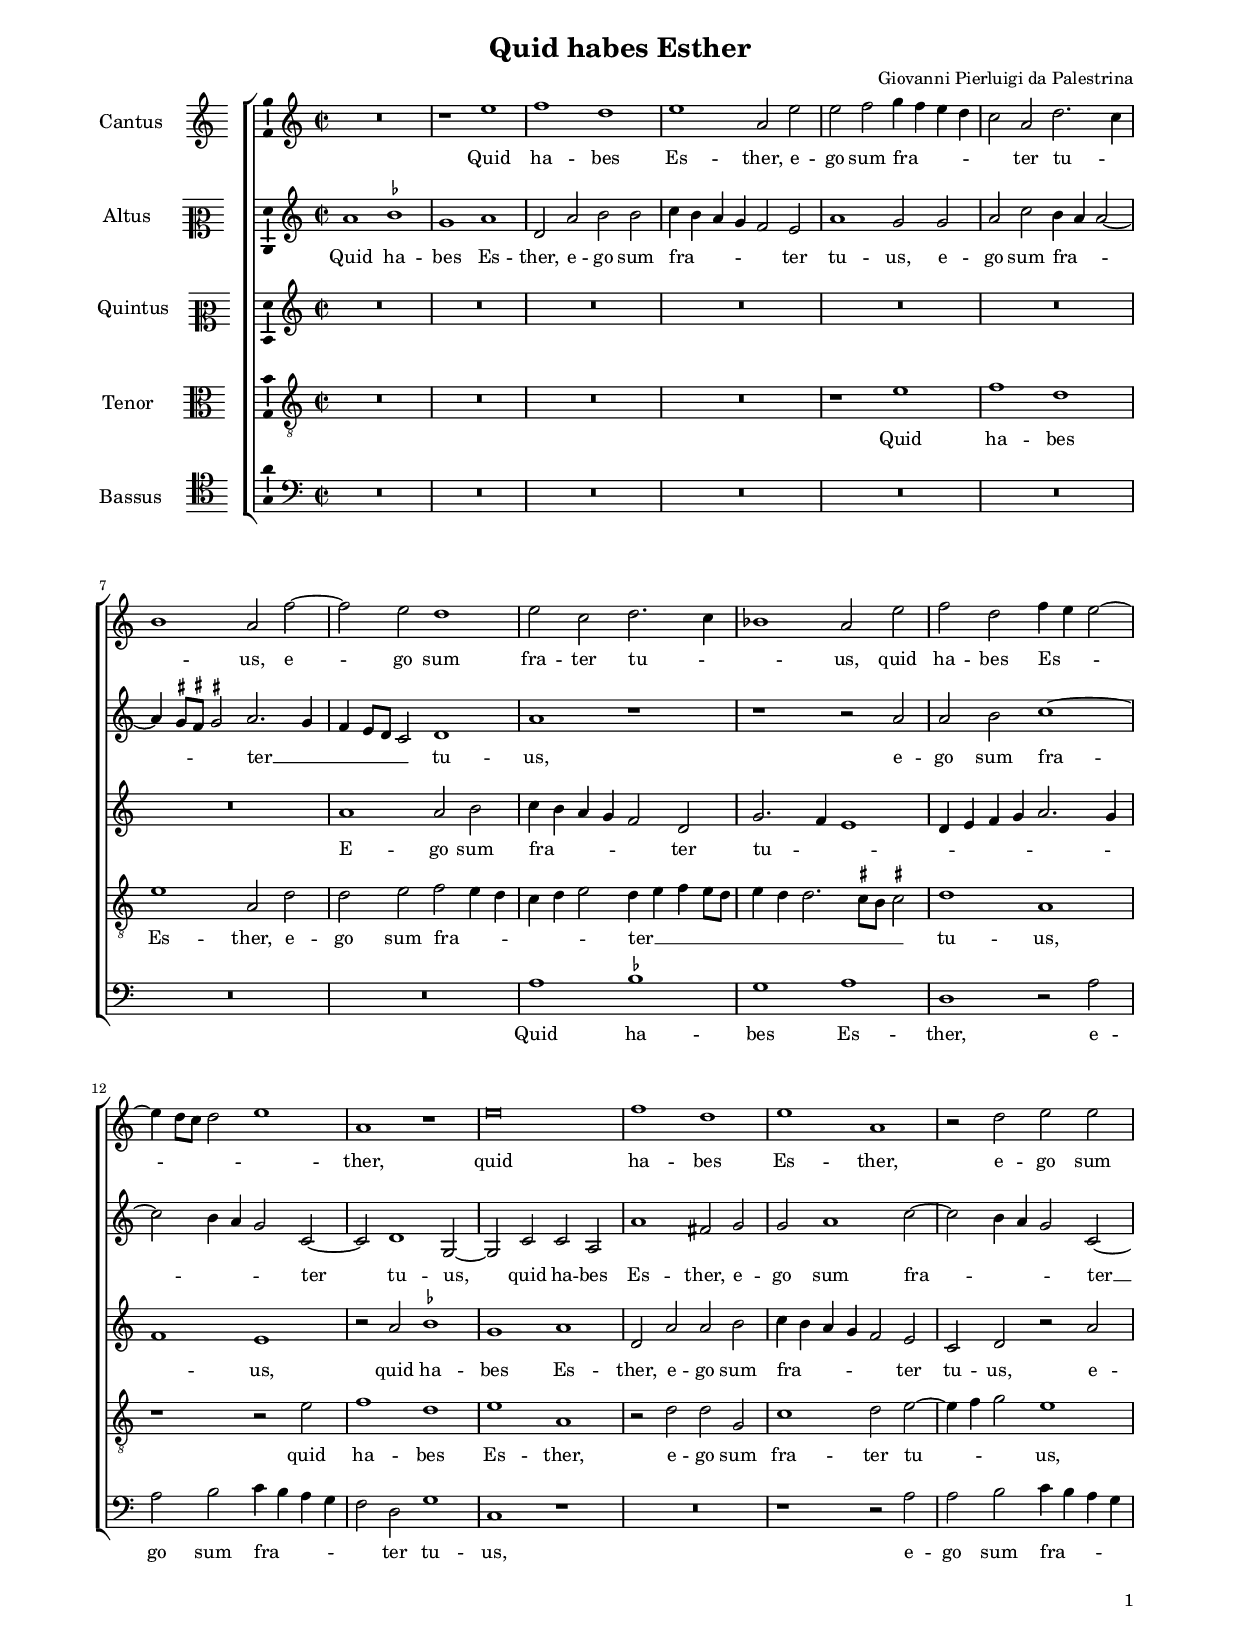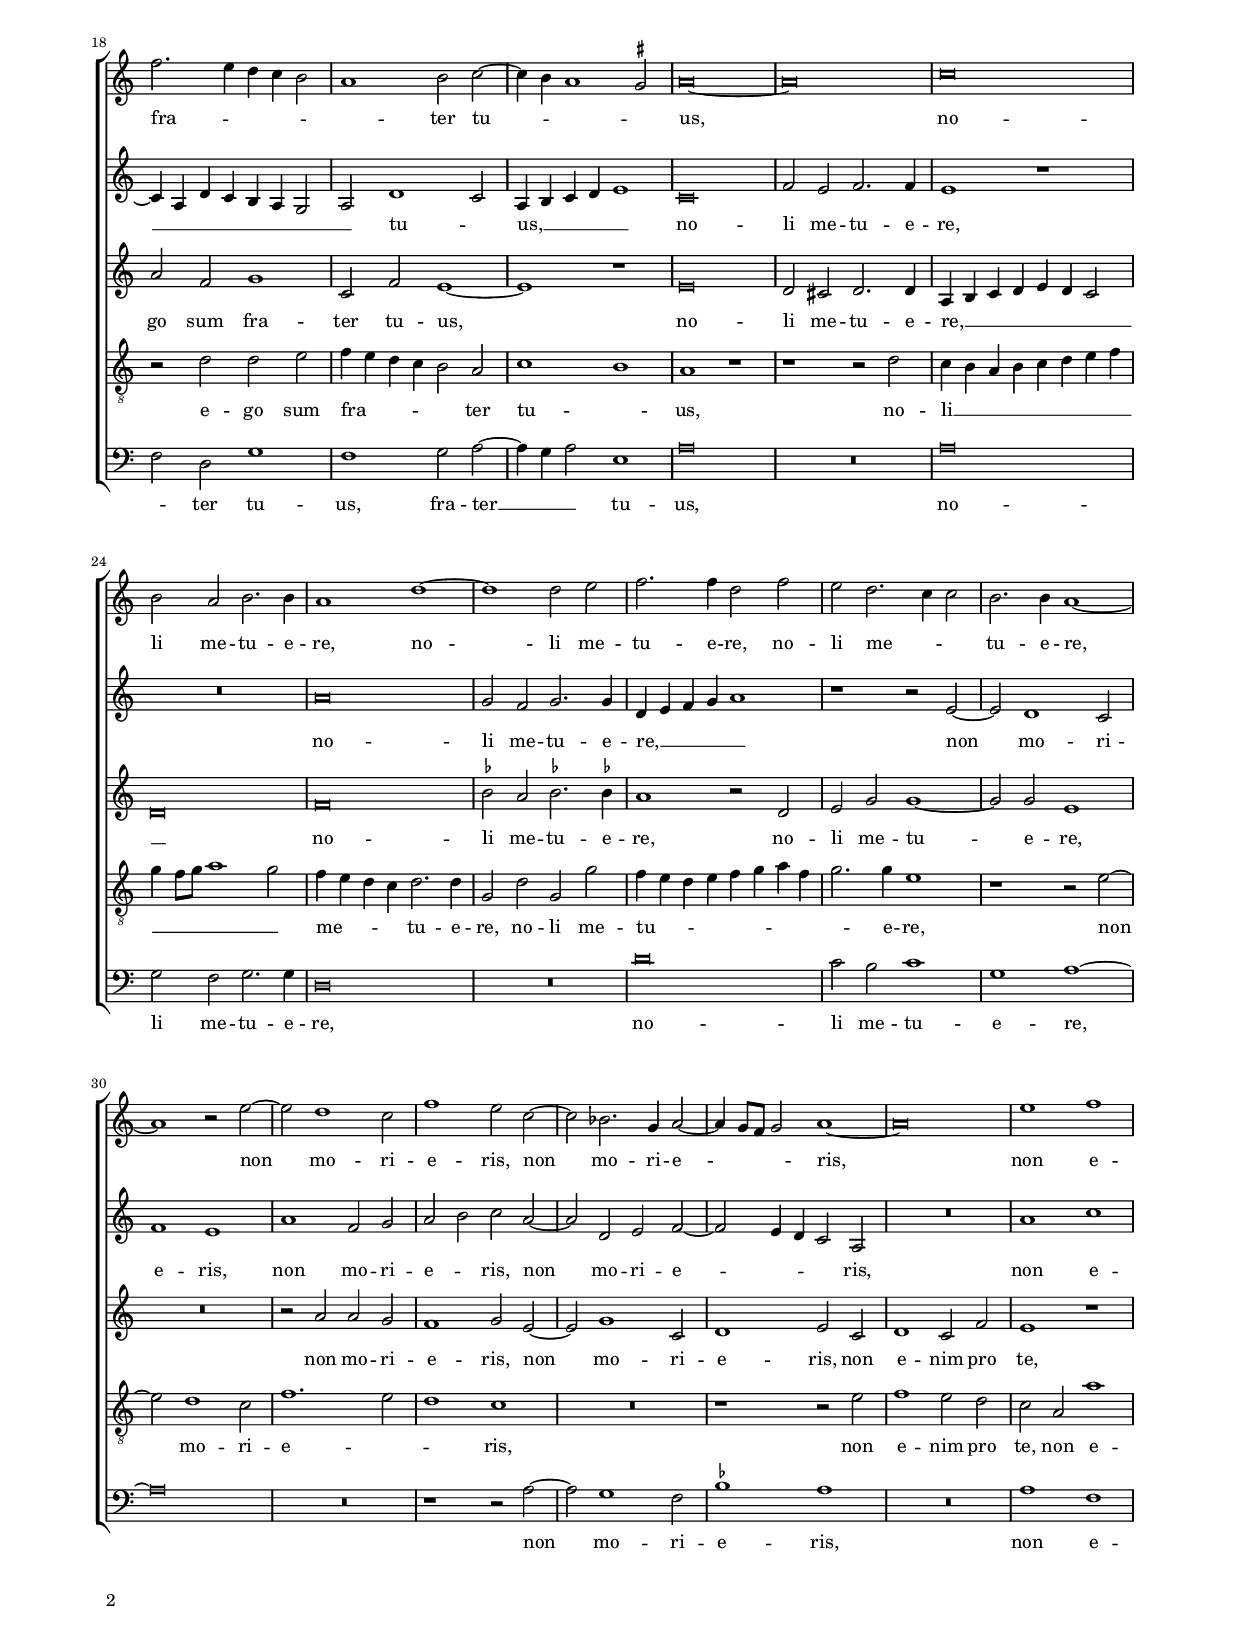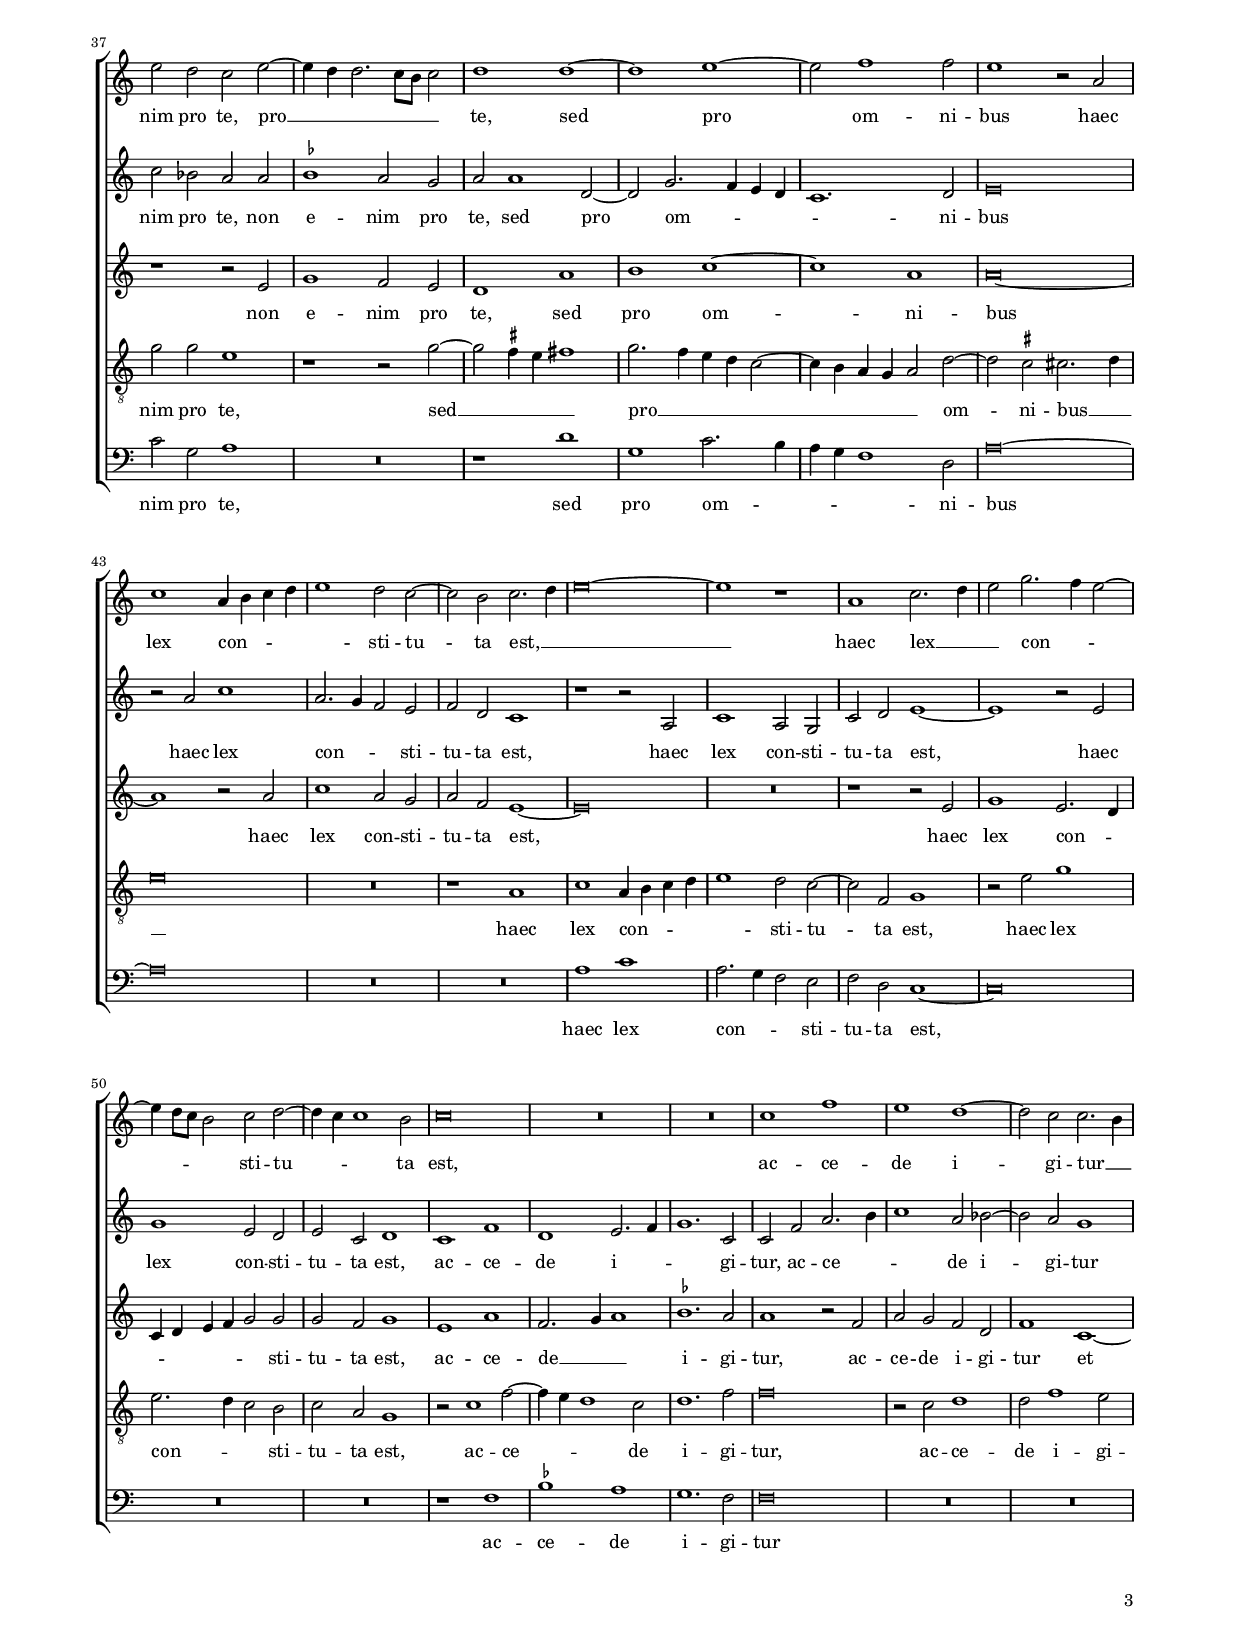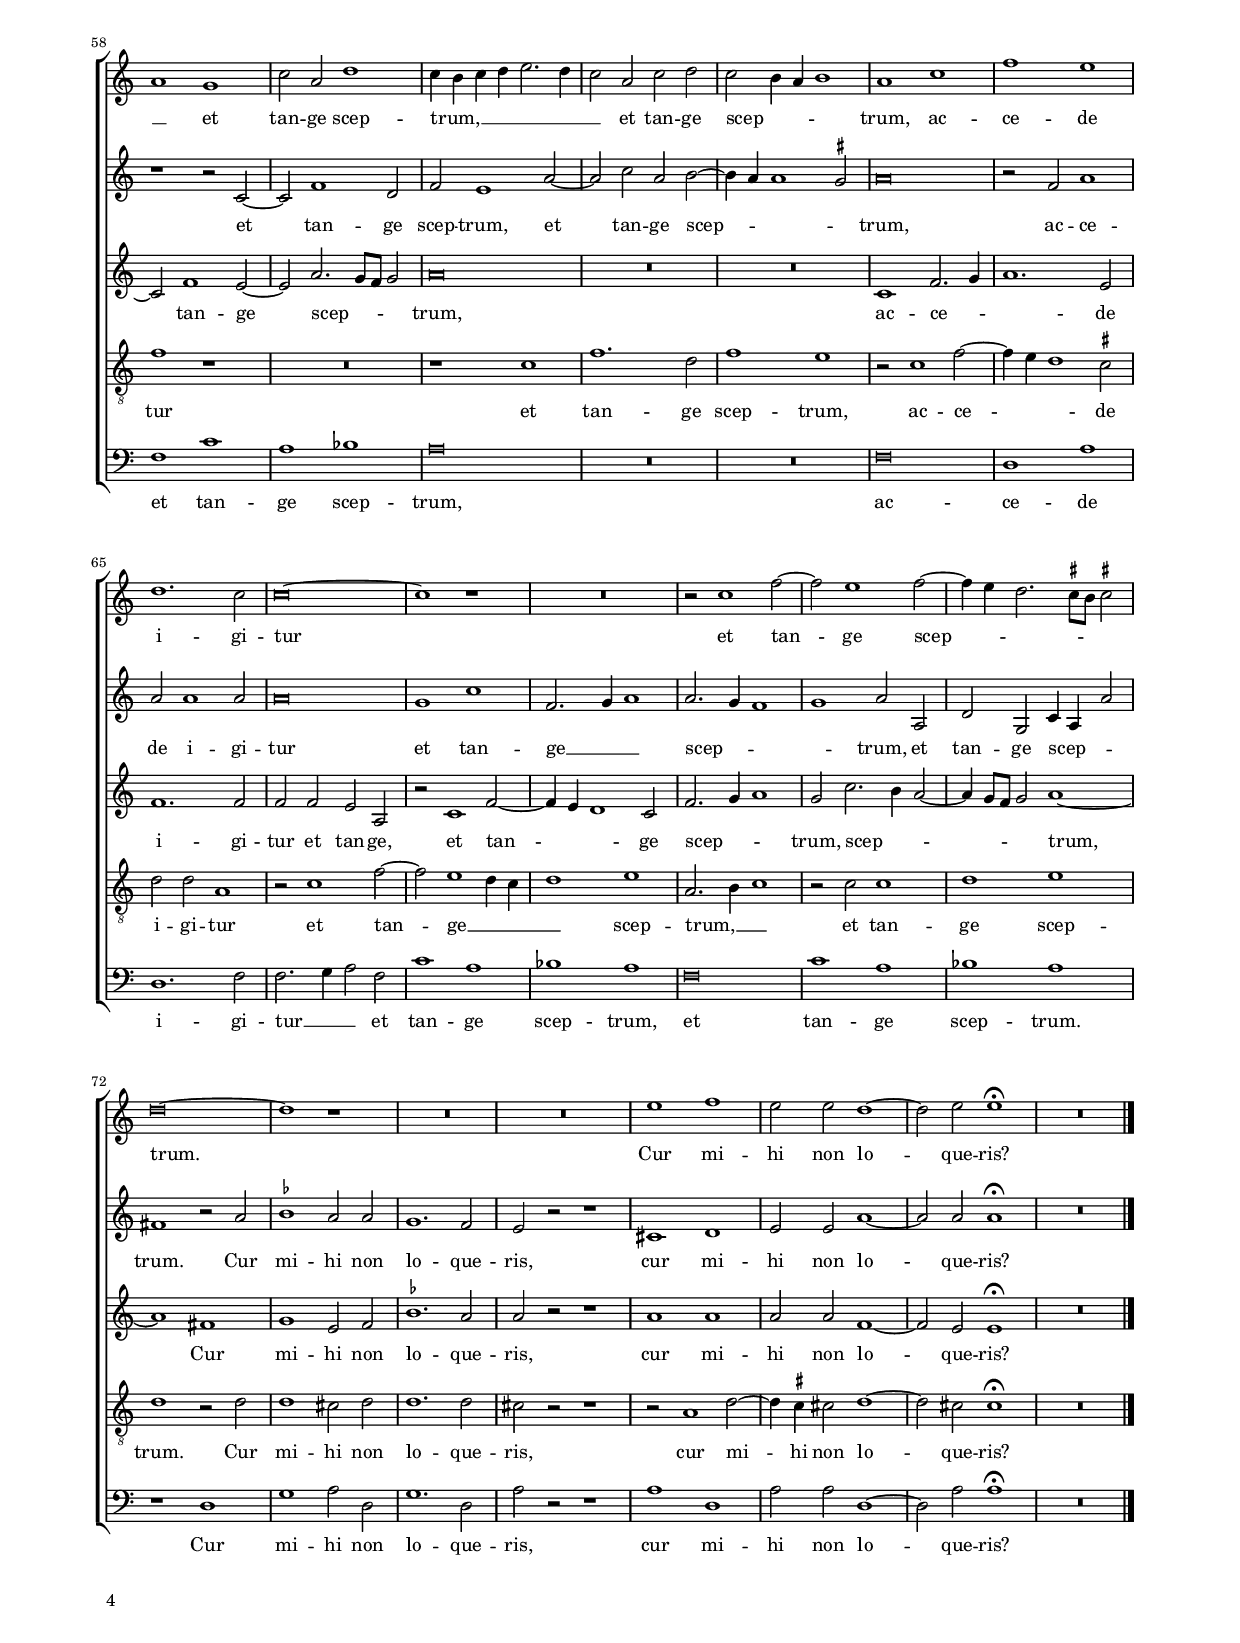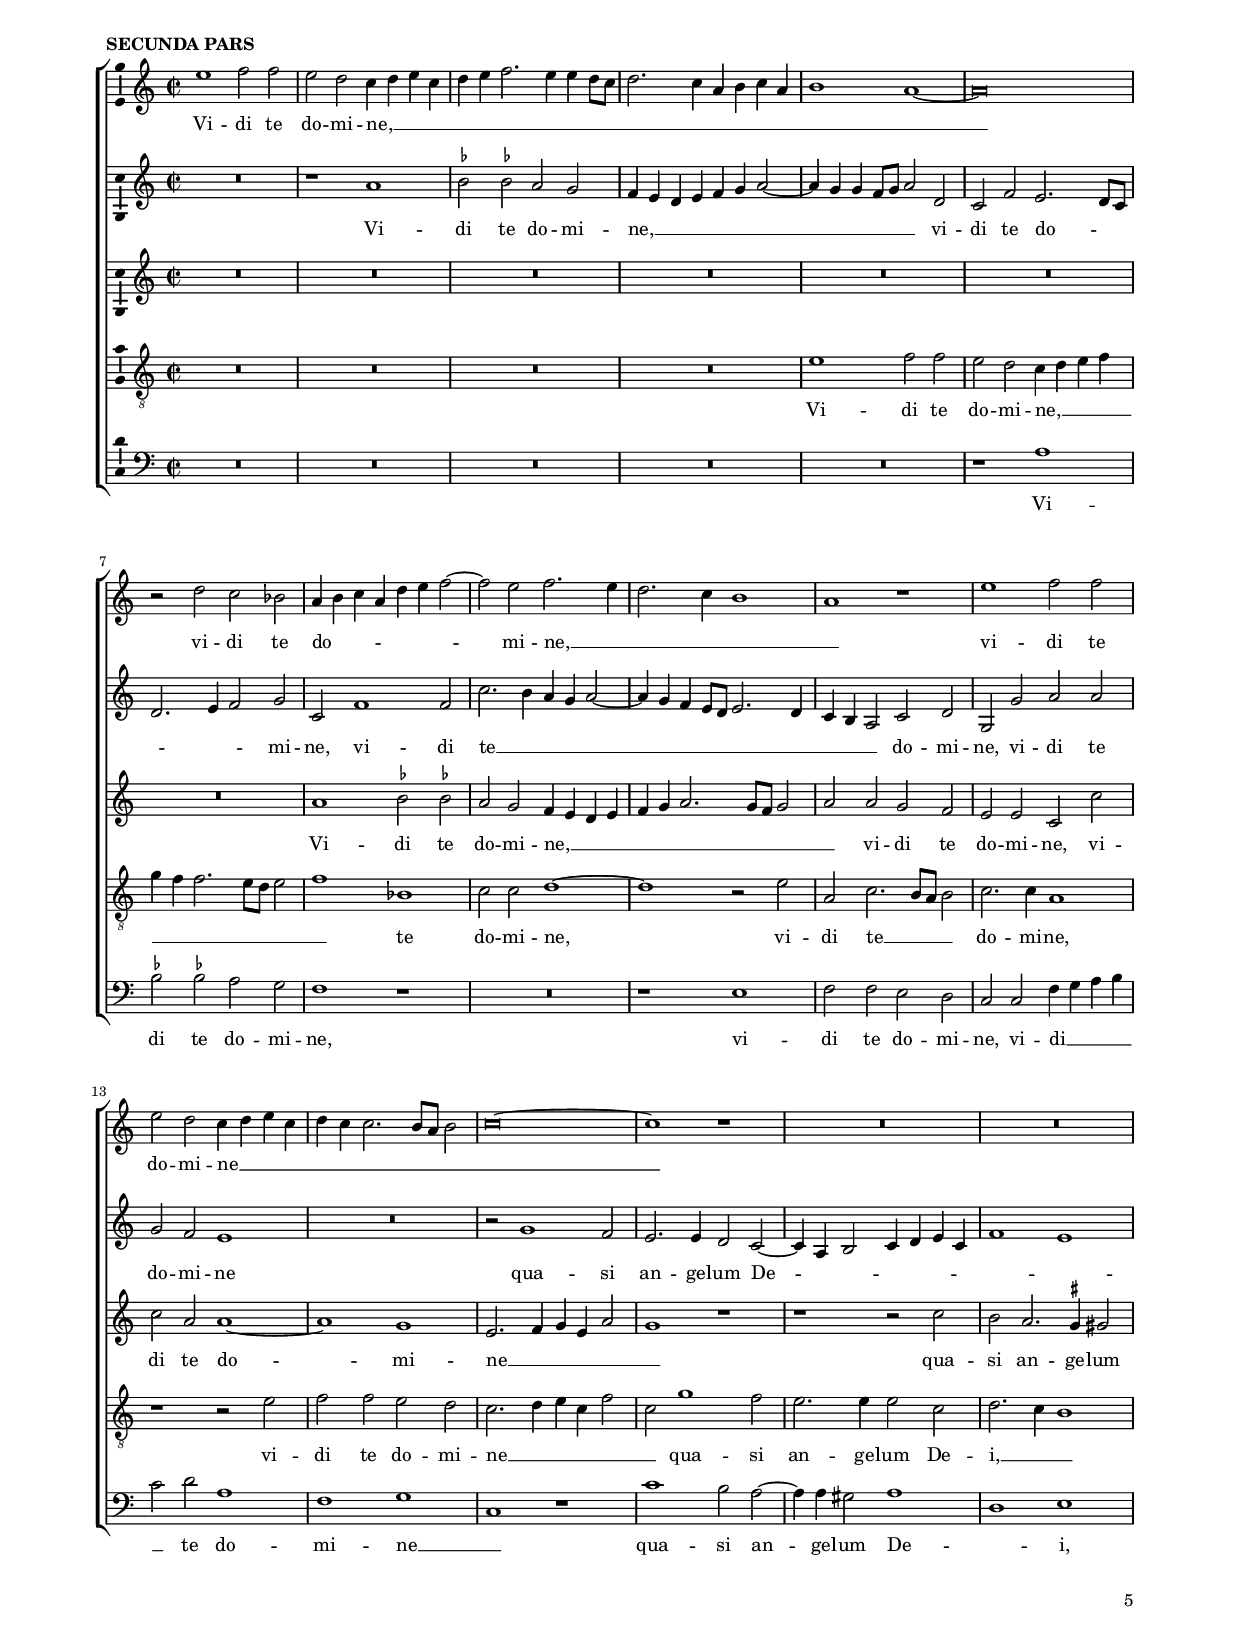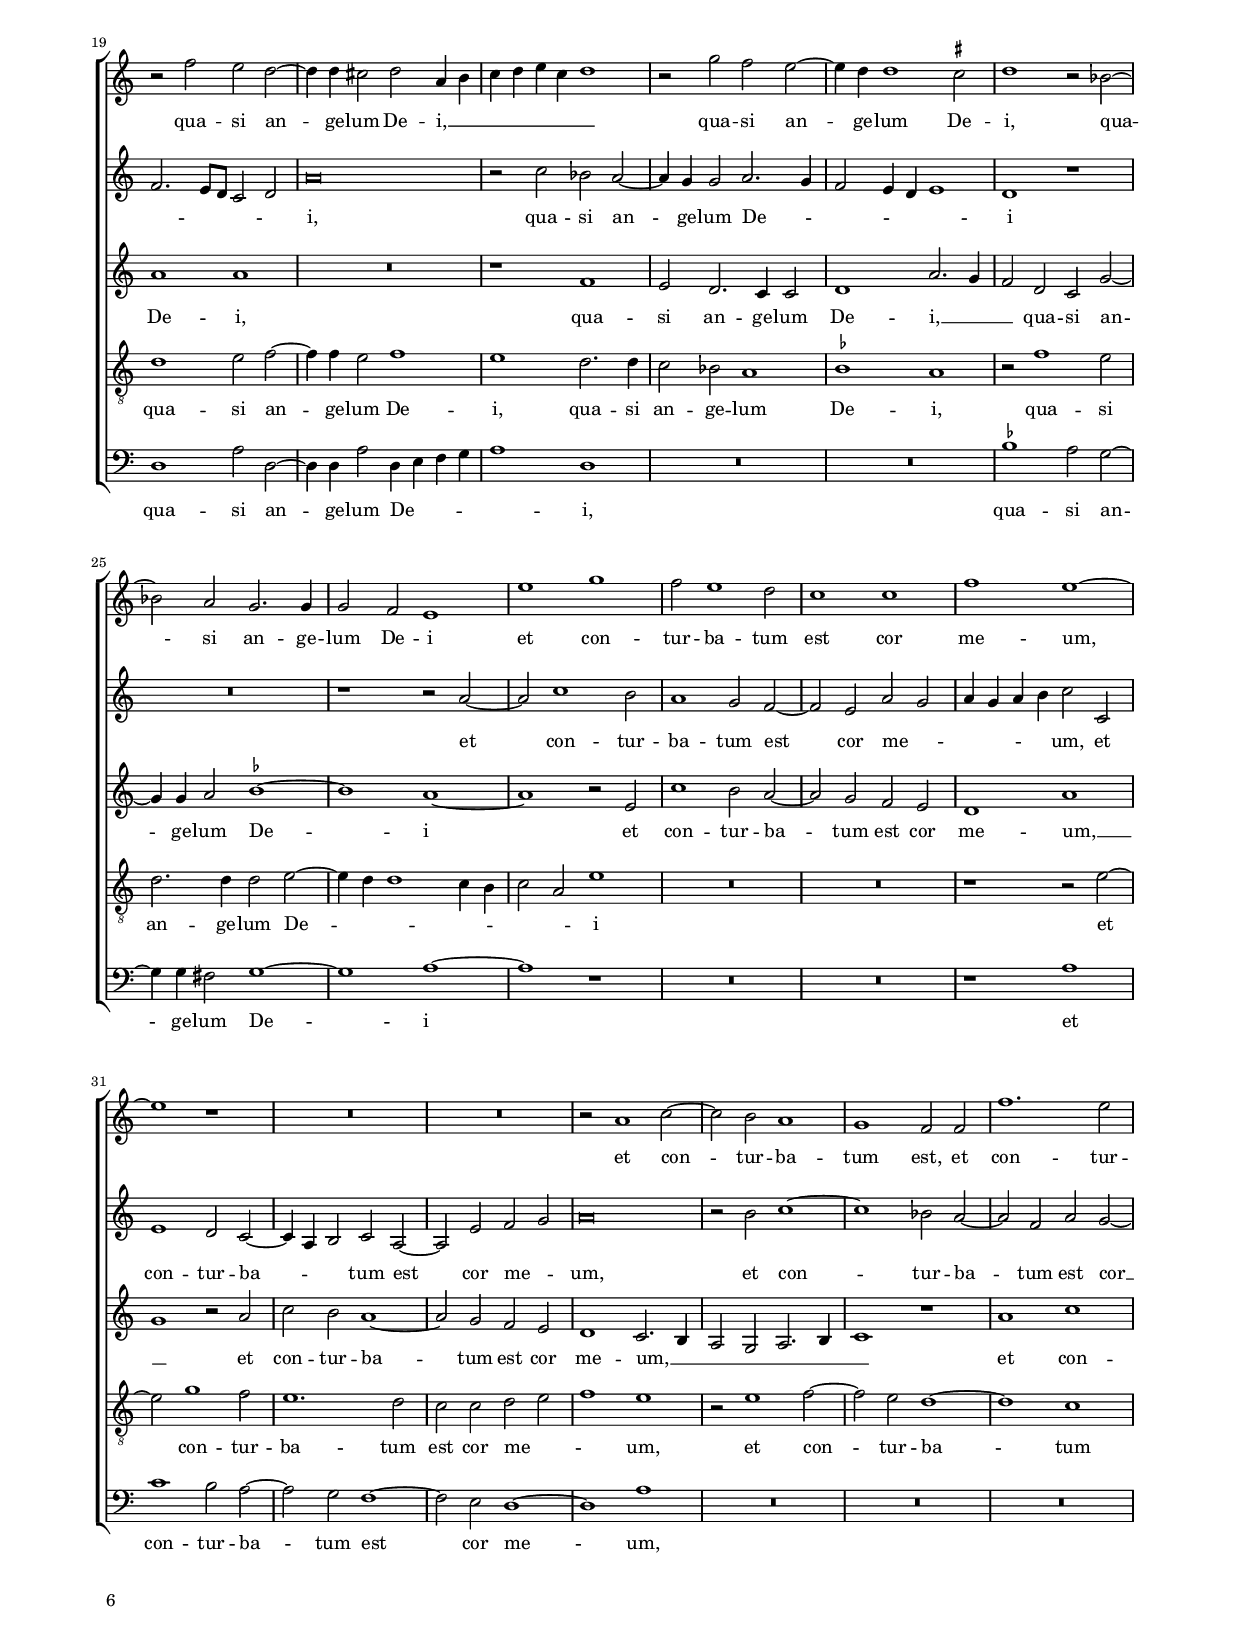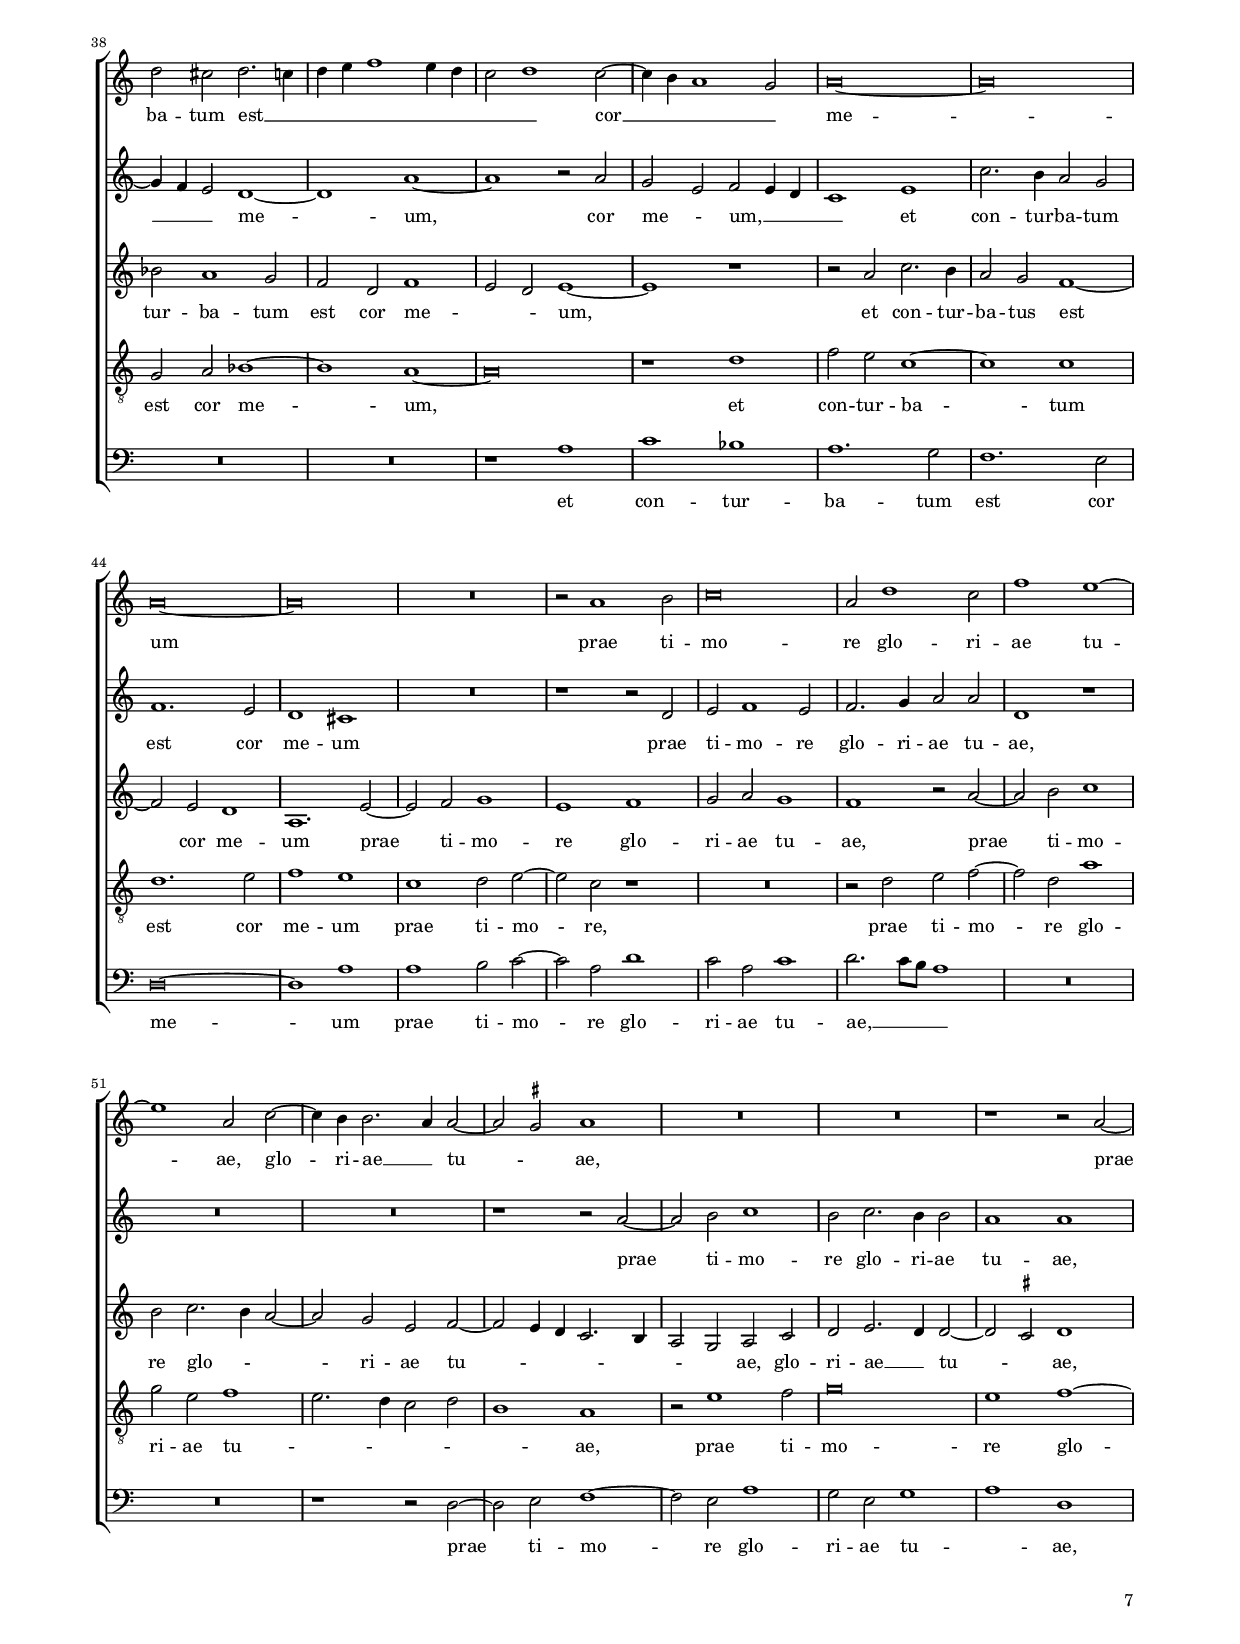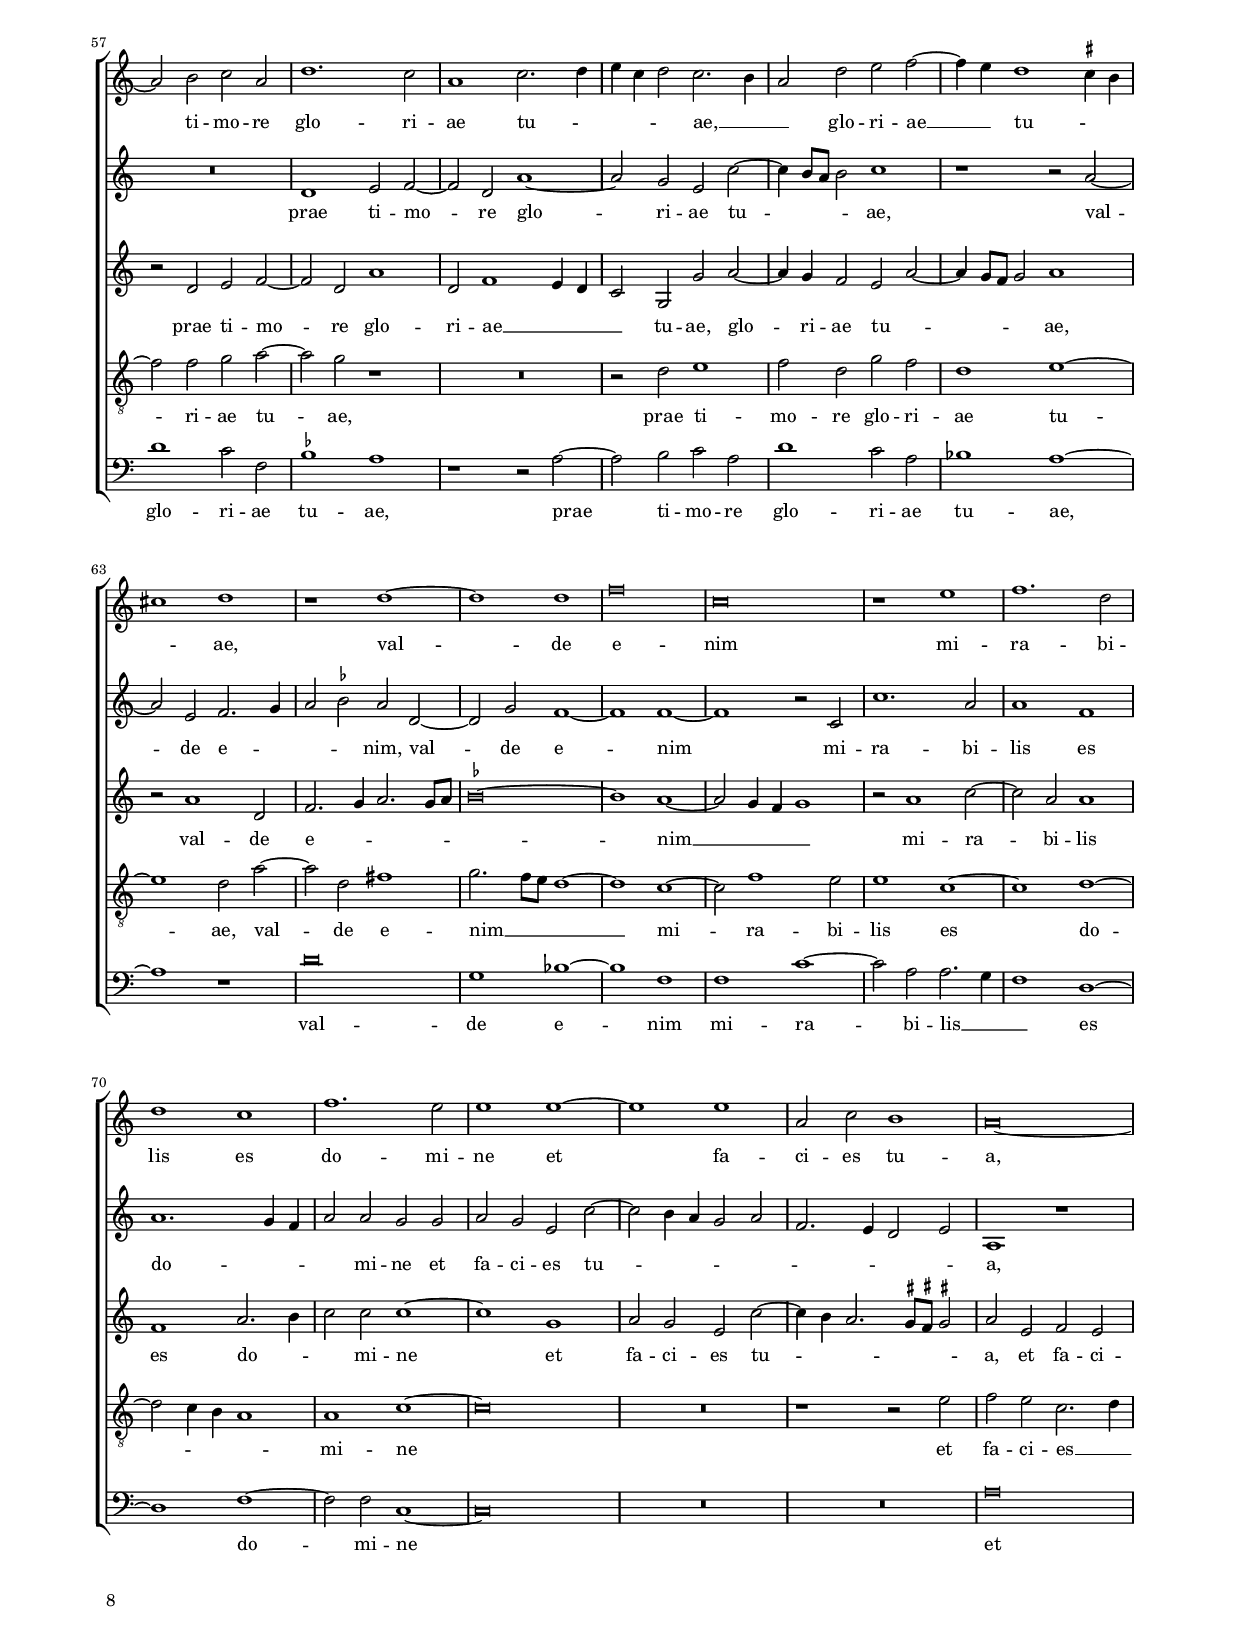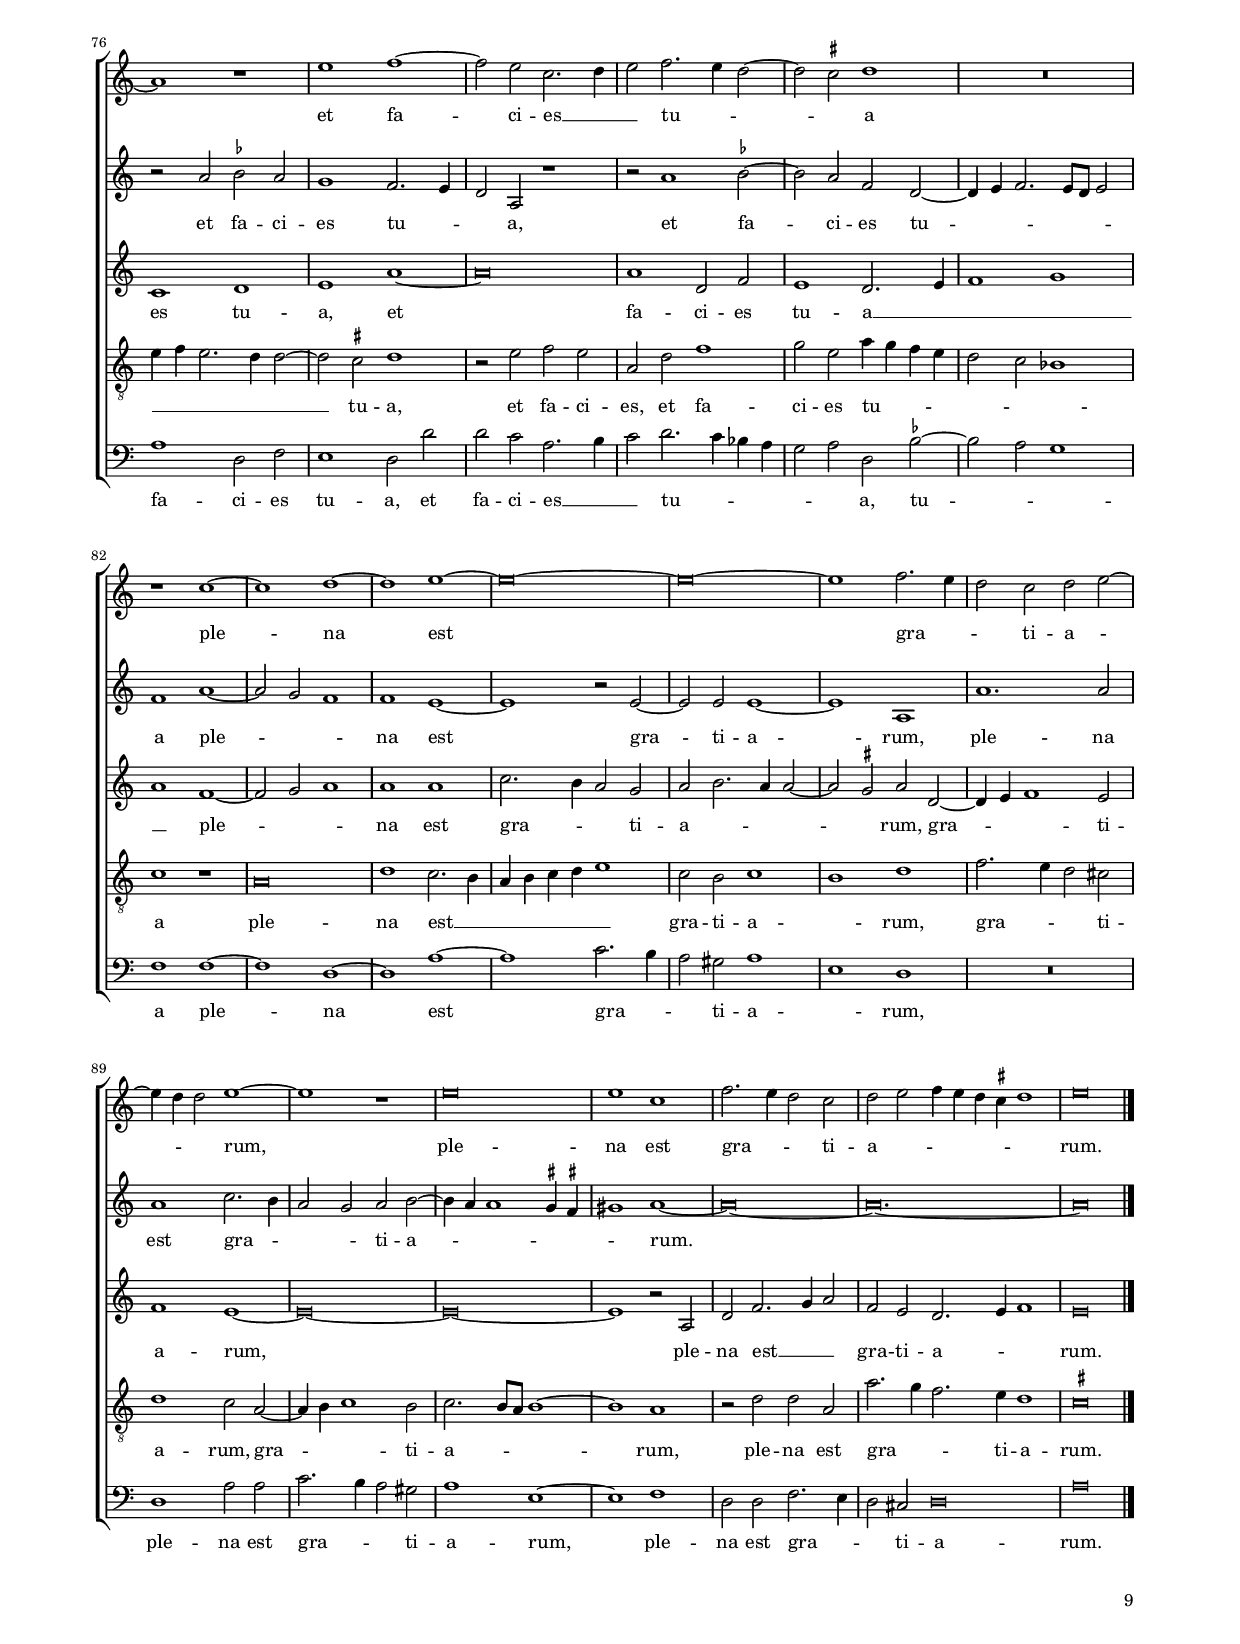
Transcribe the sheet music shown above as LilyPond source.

\header
{
  title="Quid habes Esther"
  composer="Giovanni Pierluigi da Palestrina"
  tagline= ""
}

\version "2.20.0"
\language deutsch
#(set-global-staff-size 15)
% #(set-default-paper-size "letter")
#(ly:set-option 'point-and-click #f)

	
	ficta = { \once \set suggestAccidentals = ##t }
	
	forget = #(define-music-function (music) (ly:music?) #{
		\accidentalStyle forget
		$music
		\accidentalStyle default
		#})
	
	m = \melisma
	me = \melismaEnd


\paper
	{
	top-margin = 1.8 \cm
	bottom-margin = 1.2 \cm
	left-margin = 1.8 \cm
	right-margin = 1.8 \cm
	ragged-bottom = ##f
	ragged-last-bottom = ##t
	print-page-number = ##f
	score-system-spacing = #'((basic-distance . 16) (minimum-distance . 14) (padding . 5) (strechability . 150))
	system-system-spacing = #'((basic-distance . 16) (minimum-distance . 14) (padding . 5) (strechability . 150))
    oddFooterMarkup=\markup   \fill-line { "" \fromproperty #'page:page-number-string }
    evenFooterMarkup=\markup  \fill-line { \fromproperty #'page:page-number-string "" }
    last-bottom-spacing = #'((basic-distance . 12) (minimum-distance . 7) (padding . 4))
	systems-per-page = 3
    page-count = 9
%	min-systems-per-page = 3
	}

global = {
	\key c \major
	\time 2/2 \set Score.measureLength = #(ly:make-moment 2/1)
        \skip 1*158 \bar "|."
	}
	

incipitcantus = \markup { \score {
	{
	\set Staff.instrumentName = \markup { \fontsize #1 "Cantus" }
	\key c \major
	\clef violin
	s4 \bar ""
	}
	\layout  {
	raggedright = ##t
	indent = 1.8 \cm
	line-width = 2.5 \cm
	\context { \Staff \remove Time_signature_engraver }
	\override Staff.Clef.Y-extent = #'(0 . 0)
	}} \hspace #1 }
      
      
incipitaltus = \markup { \score {
	{
	\set Staff.instrumentName = \markup { \fontsize #1 "Altus" }
	\key c \major
	\clef mezzosoprano
	s4 \bar ""
	}
	\layout  {
	raggedright = ##t
	indent = 1.8 \cm
	line-width = 2.5 \cm
	\context { \Staff \remove Time_signature_engraver }
	\override Staff.Clef.Y-extent = #'(0 . 0)
	}} \hspace #1 }

      
incipitquintus = \markup { \score {
	{
	\set Staff.instrumentName = \markup { \fontsize #1 "Quintus" }
	\key c \major
	\clef mezzosoprano
	s4 \bar ""
	}
	\layout  {
	raggedright = ##t
	indent = 1.8 \cm
	line-width = 2.5 \cm
	\context { \Staff \remove Time_signature_engraver }
	\override Staff.Clef.Y-extent = #'(0 . 0)
	}} \hspace #1 }
      
    
incipittenor = \markup { \score {
	{
	\set Staff.instrumentName = \markup { \fontsize #1 "Tenor" }
	\key c \major
	\clef alto
	s4 \bar ""
	}
	\layout  {
	raggedright = ##t
	indent = 1.8 \cm
	line-width = 2.5 \cm
	\context { \Staff \remove Time_signature_engraver }
	\override Staff.Clef.Y-extent = #'(0 . 0)
	}} \hspace #1 }
      
    
incipitbassus = \markup { \score {
	{
	\set Staff.instrumentName = \markup { \fontsize #1 "Bassus" }
	\key c \major
	\clef tenor
	s4 \bar ""
	}
	\layout  {
	raggedright = ##t
	indent = 1.8 \cm
	line-width = 2.5 \cm
	\context { \Staff \remove Time_signature_engraver }
	\override Staff.Clef.Y-extent = #'(0 . 0)
	}} \hspace #1 }


cantus =  \relative c''
	{
	R\breve
	r1 e
	f1 d
	e1 a,2 e'
%5
	e2 f g4 f e d |
	c2 a d2. c4
	h1 a2 f'~
	f2 e d1
	e2 c d2. c4
%10
	b1 a2 e' |
	f2 d f4 e e2~
	e4 d8 c d2 e1
	a,1 r
	e'\breve
%15
	f1 d |
	e1 a,
	r2 d e e
	f2. e4 d c h2
	a1 h2 c~
%20
	c4 h a1 \ficta gis2 |
	a\breve~
	a\breve
	c\breve
	h2 a h2. h4
%25
	a1 d~ |
	d1 d2 e
	f2. f4 d2 f
	e2 d2. c4 c2
	h2. h4 a1~
%30
	a1 r2 e'~ |
	e2 d1 c2
	f1 e2 c~
	c2 b2. g4 a2~
	a4 g8 f g2 a1~
%35
	a\breve |
	e'1 f
	e2 d c e~
	e4 d d2. c8 h c2
	d1 d~
%40
	d1 e~ |
	e2 f1 f2
	e1 r2 a,
	c1 a4 h c d
	e1 d2 c~
%45
	c2 h c2. d4 |
	e\breve~
	e1 r
	a,1 c2. d4
	e2 g2. f4 e2~
%50
	e4 d8 c h2 c d~ |
	d4 c c1 h2
	c\breve
	R\breve
	R\breve
%55
	c1 f |
	e1 d~
	d2 c c2. h4
	a1 g
	c2 a d1
%60
	c4 h c d e2. d4 |
	c2 a c d
	c2 h4 a h1
	a1 c
	f1 e
%65
	d1. c2 |
	c\breve~
	c1 r
	R\breve
	r2 c1 f2~
%70
	f2 e1 f2~ |
	f4 e d2. \ficta cis8 h \ficta cis!2
	d\breve~
	d1 r
	R\breve
%75
	R\breve |
	e1 f
	e2 e d1~
	d2 e e1^\fermata
	R\breve |
	}


altus =  \relative c'
    {
	a'1 \ficta b
	g1 a
	d,2 a' h h
	c4 h a g f2 e
%5
	a1 g2 g |
	a2 c h4 a a2~
	a4 \ficta gis8 \ficta fis \ficta gis!2 a2. \forget g4
	f4 e8 d c2 d1
	a'1 r
%10
	r1 r2 a |
	a2 h c1~
	c2 h4 a g2 c,~
	c2 d1 g,2 ~
	g2 c c a
%15
	a'1 fis2 g |
	g2 a1 c2~
	c2 h4 a g2 c,~
	c4 a d c h a g2
	a2 d1 c2
%20
	a4 h c d e1 |
	c\breve
	f2 e f2. f4
	e1 r
	R\breve
%25
	a\breve |
	g2 f g2. g4
	d4 e f g a1
	r1 r2 e~
	e2 d1 c2
%30
	f1 e |
	a1 f2 g
	a2 h c a~
	a2 d, e f~
	f2 e4 d c2 a
%35
	R\breve |
	a'1 c
	c2 b a a
	\ficta b1 a2 g
	a2 a1 d,2~
%40
	d2 g2. f4 e d |
	c1. d2
	e\breve
	r2 a c1
	a2. g4 f2 e
%45
	f2 d c1 |
	r1 r2 a
	c1 a2 g
	c2 d e1~
	e1 r2 e
%50
	g1 e2 d |
	e2 c d1
	c1 f
	d1 e2. f4
	g1. c,2
%55
	c2 f a2. h4 |
	c1 a2 b~
	b2 a g1
	r1 r2 c,~
	c2 f1 d2
%60
	f2 e1 a2~ |
	a2 c a h~
	h4 a a1 \ficta gis2
	a\breve
	r2 f a1
%65
	a2 a1 a2 |
	a\breve
	g1 c
	f,2. g4 a1
	a2. g4 f1
%70
	g1 a2 a, |
	d2 g, c4 a a'2
	fis1 r2 a
	\ficta b1 a2 a
	g1. f2
%75
	e2 r r1 |
	cis1 d
	e2 e a1~
	a2 a a1^\fermata 
	R\breve |
	}


quintus =  \relative c'
	{
	R\breve
	R\breve
	R\breve
	R\breve
%5
	R\breve |
	R\breve
	R\breve
	a'1 a2 h
	c4 h a g f2 d
%10
	g2. f4 e1 |
	d4 e f g a2. g4
	f1 e
	r2 a \ficta b1
	g1 a
%15
	d,2 a' a h |
	c4 h a g f2 e
	c2 d r a'
	a2 f g1
	c,2 f e1~
%20
	e1 r |
	e\breve
	d2 cis d2. d4
	a4 h c d e d c2
	d\breve
%25
	f\breve |
	\ficta b2 a \ficta b!2. \ficta b!4
	a1 r2 d,
	e2 g g1~
	g2 g e1
%30
	R\breve |
	r2 a a g
	f1 g2 e~
	e2 g1 c,2
	d1 e2 c
%35
	d1 c2 f |
	e1 r
	r1 r2 e
	g1 f2 e
	d1 a'
%40
	h1 c~ |
	c1 a
	a\breve~
	a1 r2 a
	c1 a2 g
%45
	a2 f e1~ |
	e\breve
	R\breve
	r1 r2 e
	g1 e2. d4
%50
	c4 d e f g2 g |
	g2 f g1
        e1 a
	f2. g4 a1
	\ficta b1. a2
%55
	a1 r2 f |
	a2 g f d
	f1 c~
	c2 f1 e2~
	e2 a2. g8 f g2
%60
	a\breve |
	R\breve
	R\breve
	c,1 f2. g4
	a1. e2
%65
	f1. f2 |
	f2 f e a,
	r2 c1 f2~
	f4 e d1 c2
	f2. g4 a1
%70
	g2 c2. h4 a2~ |
	a4 g8 f g2 a1~
	a1 fis
        g1 e2 f
	\ficta b1. a2
%75
	a2 r r1 |
	a1 a
	a2 a f1~
	f2 e e1^\fermata 
        R\breve |
	}


tenor  =  \relative c'
	{
	R\breve
	R\breve
	R\breve
	R\breve
%5
	r1 e |
	f1 d
	e1 a,2 d
	d2 e f e4 d
	c4 d e2 d4 e f e8 d
%10
	e4 d d2. \ficta cis8 h \ficta cis!2 |
	d1 a
	r1 r2 e'
	f1 d
	e1 a,
%15
	r2 d d g, |
	c1 d2 e~
	e4 f g2 e1
	r2 d d e
	f4 e d c h2 a
%20
	c1 h |
	a1 r
	r1 r2 d
	c4 h a h c d e f
	g4 f8 g a1 g2
%25
	f4 e d c d2. d4 |
	g,2 d' g, g'
	f4 e d e f g a f
	g2. g4 e1
	r1 r2 e~
%30
	e2 d1 c2 |
	f1. e2
	d1 c
	R\breve
	r1 r2 e
%35
	f1 e2 d |
	c2 a a'1
	g2 g e1
	r1 r2 g~
	g2 \ficta fis4 e fis!1
%40
	g2. f4 e d c2~ |
	c4 h a g a2 d~
	d2 \ficta cis cis!2. d4
	e\breve
	R\breve
%45
	r1 a, |
	c1 a4 h c d
	e1 d2 c~
	c2 f, g1
	r2 e' g1
%50
	e2. d4 c2 h |
	c2 a g1
	r2 c1 f2~
	f4 e d1 c2
	d1. f2
%55
	f\breve |
	r2 c d1
	d2 f1 e2
	f1 r
	R\breve
%60
	r1 c |
	f1. d2
	f1 e
	r2 c1 f2~
	f4 e d1 \ficta cis2
%65
	d2 d a1 |
	r2 c1 f2~
	f2 e1 d4 c
	d1 e
	a,2. h4 c1
%70
	r2 c c1 |
	d1 e
	d1 r2 d
	d1 cis2 d
	d1. d2
%75
	cis2 r r1 |
	r2 a1 d2~
	d4 \ficta cis cis!2 d1~
	d2 cis cis1^\fermata |
	R\breve
	}


bassus  =  \relative c
	{
	R\breve
	R\breve
	R\breve
	R\breve
%5
	R\breve |
	R\breve
	R\breve
	R\breve
	a'1 \ficta b
%10
	g1 a |
	d,1 r2 a'
	a2 h c4 h a g
	f2 d g1
	c,1 r
%15
	R\breve |
	r1 r2 a'
	a2 h c4 h a g
	f2 d g1
	f1 g2 a~
%20
	a4 g a2 e1 |
	a\breve
	R\breve
	a\breve
	g2 f g2. g4
%25
	d\breve |
	R\breve
	d'\breve
	c2 h c1
	g1 a~
%30
	a\breve |
	R\breve
	r1 r2 a~
	a2 g1 f2
	\ficta b1 a
%35
	R\breve |
	a1 f
	c'2 g a1
	R\breve
	r1 d
%40
	g,1 c2. h4 |
	a4 g f1 d2
	a'\breve~
	a\breve
	R\breve
%45
	R\breve |
	a1 c
	a2. g4 f2 e
	f2 d c1~
	c\breve
%50
	R\breve |
	R\breve
	r1 f
	\ficta b1 a
	g1. f2
%55
	f\breve |
	R\breve
	R\breve
	f1 c'
	a1 b
%60
	a\breve |
	R\breve
	R\breve
	f\breve
	d1 a'
%65
	d,1. f2 |
	f2. g4 a2 f
	c'1 a
	b1 a
	f\breve
%70
	c'1 a |
	b1 a
	r1 d,
	g1 a2 d,
	g1. d2
%75
	a'2 r r1 |
	a1 d,
	a'2 a d,1~
	d2 a' a1^\fermata 
	R\breve |
	}


lyricscantus = \lyricmode {
	Quid ha -- bes Es -- ther,
        e -- go sum fra -- _ _ _ _ ter tu -- _ _ us,
        e -- go sum fra -- ter tu -- _ _ us,
        quid ha -- bes Es -- _ _ _ _ _ _ ther,
        quid ha -- bes Es -- ther,
        e -- go sum fra -- _ _ _ _ _ ter tu -- _ _ _ us,
        no -- li me -- tu -- e -- re,
        no -- li me -- tu -- e -- re,
        no -- li me -- _ _ tu -- e -- re,
        non mo -- ri -- e -- ris,
        non mo -- ri -- e -- _ _ _ ris,
        non e -- nim pro te,
        pro __ _ _ _ _ _ te,
        sed pro om -- ni -- bus 
        haec lex con -- _ _ _ _ sti -- tu -- ta est, __ _ _
        haec lex __ _ _ con -- _ _ _ _ _ sti -- tu -- _ _ ta est,
        ac -- ce -- de i -- gi -- tur __ _ _
        et tan -- ge scep -- trum, __ _ _ _ _ _ _
        et tan -- ge scep -- _ _ _ trum,
        ac -- ce -- de i -- gi -- tur
        et tan -- ge scep -- _ _ _ _ _ trum.
        Cur mi -- hi non lo -- que -- ris?
	}


lyricsaltus = \lyricmode {
	Quid ha -- bes Es -- ther,
        e -- go sum fra -- _ _ _ _ ter tu -- us,
        e -- go sum fra -- _ _ _ _ _ ter __ _ _ _ _ _ tu -- us,
        e -- go sum fra -- _ _ _ ter tu -- us,
        quid ha -- bes Es -- ther,
        e -- go sum fra -- _ _ _ ter __ _ _ _ _ _ _ _ tu -- _ us, __ _ _ _ _
        no -- li me -- tu -- e -- re,
        no -- li me -- tu -- e -- re, __ _ _ _ _
        non mo -- ri -- e -- ris,
        non mo -- ri -- e -- _ ris,
        non mo -- ri -- e -- _ _ _ ris,
        non e -- nim pro te,
        non e -- nim pro te,
        sed pro om -- _ _ _ _ ni -- bus 
        haec lex con -- _ _ sti -- tu -- ta est,
        haec lex con -- sti -- tu -- ta est,
        haec lex con -- sti -- tu -- ta est,
        ac -- ce -- de i -- _ _ gi -- tur,
        ac -- ce -- _ _ de i -- gi -- tur
        et tan -- ge scep -- trum,
        et tan -- ge scep -- _ _ _ trum,
        ac -- ce -- de i -- gi -- tur
        et tan -- ge __ _ _ scep -- _ _ _ trum,
        et tan -- ge scep -- _ _ trum.
        Cur mi -- hi non lo -- que -- ris,
        cur mi -- hi non lo -- que -- ris?
	}


lyricsquintus = \lyricmode {
	E -- go sum fra -- _ _ _ _ ter tu -- _ _ _ _ _ _ _ _ _ us,
        quid ha -- bes Es -- ther,
        e -- go sum fra -- _ _ _ _ ter tu -- us,
        e -- go sum fra -- ter tu -- us,
        no -- li me -- tu -- e -- re, __ _ _ _ _ _ _ _ 
        no -- li me -- tu -- e -- re,
        no -- li me -- tu -- e -- re,
        non mo -- ri -- e -- ris,
        non mo -- ri -- e -- ris,
        non e -- nim pro te,
        non e -- nim pro te,
        sed pro om -- ni -- bus
        haec lex con -- sti -- tu -- ta est,
        haec lex con -- _ _ _ _ _ _ sti -- tu -- ta est,
        ac -- ce -- de __ _ _ i -- gi -- tur,
        ac -- ce -- de i -- gi -- tur
        et tan -- ge scep -- _ _ _ trum,
        ac -- ce -- _ _ de i -- gi -- tur
        et tan -- ge,
        et tan -- _ _ ge scep -- _ _ trum,
        scep -- _ _ _ _ _ trum,
        Cur mi -- hi non lo -- que -- ris,
        cur mi -- hi non lo -- que -- ris?
	}
   

lyricstenor = \lyricmode {
	Quid ha -- bes Es -- ther,
        e -- go sum fra -- _ _ _ _ _ ter __ _ _ _ _ _ _ _ _ _ _ tu -- us,
        quid ha -- bes Es -- ther,
        e -- go sum fra -- ter tu -- _ _ us,
        e -- go sum fra -- _ _ _ _ ter tu -- _ us,
        no -- li __ _ _ _ _ _ _ _ _ _ _ _ _ me -- _ _ _ tu -- e -- re,
        no -- li me -- tu -- _ _ _ _ _ _ _ _ e -- re,
        non mo -- ri -- e -- _ _ ris,
        non e -- nim pro te,
        non e -- nim pro te,
        sed __ _ _ _ pro __ _ _ _ _ _ _ _ _ om -- ni -- bus __ _ _
        haec lex con -- _ _ _ _ sti -- tu -- ta est,
        haec lex con -- _ _ sti -- tu -- ta est,
        ac -- ce -- _ _ de i -- gi -- tur,
        ac -- ce -- de i -- gi -- tur
        et tan -- ge scep -- trum,
        ac -- ce -- _ _ de i -- gi -- tur
        et tan -- ge __ _ _ _ scep -- trum, __ _ _
        et tan -- ge scep -- trum.
        Cur mi -- hi non lo -- que -- ris,
        cur mi -- hi non lo -- que -- ris?
	}


lyricsbassus = \lyricmode {
	Quid ha -- bes Es -- ther,
        e -- go sum fra -- _ _ _ _ ter tu -- us,
        e -- go sum fra -- _ _ _ _ ter tu -- us,
        fra -- ter __ _ _ tu -- us,
        no -- li me -- tu -- e -- re,
        no -- li me -- tu -- e -- re,
        non mo -- ri -- e -- ris,
        non e -- nim pro te,
        sed pro om -- _ _ _ _ ni -- bus
        haec lex con -- _ _ sti -- tu -- ta est,
        ac -- ce -- de i -- gi -- tur
        et tan -- ge scep -- trum,
        ac -- ce -- de i -- gi -- tur __ _ _ 
        et tan -- ge scep -- trum,
        et tan -- ge scep -- trum.
        Cur mi -- hi non lo -- que -- ris,
        cur mi -- hi non lo -- que -- ris?
	}


\score
{  
	% \transpose {
	\new ChoirStaff \with { \override StaffGrouper.staff-staff-spacing.basic-distance = #12 }
	<<

	\new Staff << \global
	\new Voice="v1" {
		\set Staff.instrumentName=\incipitcantus
		\set Staff.midiInstrument = "reed organ"
		\clef violin
		\cantus }
	\new Lyrics \lyricsto "v1" {\lyricscantus }
	>>


	\new Staff << \global
	\new Voice="v2" {
		\set Staff.instrumentName=\incipitaltus
		\set Staff.midiInstrument = "reed organ"
        \clef violin % "G_8"
		\altus}
	\new Lyrics \lyricsto "v2" {\lyricsaltus }
	>>


	\new Staff << \global
	\new Voice="v5" {
		\set Staff.instrumentName=\incipitquintus
		\set Staff.midiInstrument = "reed organ"
        \clef violin % "G_8"
		\quintus}
	\new Lyrics \lyricsto "v5" {\lyricsquintus }
	>>


	\new Staff << \global
	\new Voice="v3" {
		\set Staff.instrumentName=\incipittenor
		\set Staff.midiInstrument = "reed organ"
		\clef "G_8"
		\tenor }
	\new Lyrics \lyricsto "v3" {\lyricstenor }
	>>


	\new Staff << \global
	\new Voice="v4" {
		\set Staff.instrumentName=\incipitbassus
		\set Staff.midiInstrument = "reed organ"
		\clef bass
		\bassus }
	\new Lyrics \lyricsto "v4" {\lyricsbassus}
	>>

	>>
	% } % transpose

	\layout
	{
	indent = 2.5 \cm
	\context { \Staff \override TimeSignature.break-visibility = #end-of-line-invisible }
    \context { \Lyrics \override VerticalAxisGroup.nonstaff-relatedstaff-spacing.padding = #1.4 }
    \context { \Staff \consists "Ambitus_engraver" }
	\context { \Score \override BarNumber.padding = #2 }
	\context { \Voice \override NoteHead.style = #'baroque }
	}


\midi
	{
    	\tempo 2 = 90
	}

}

%%%%%%%%%%%%%%%%%%%%  SECUNDA PARS %%%%%%%%%%%%%%%%%%%%


global = {
	\key c \major
	\time 2/2 \set Score.measureLength = #(ly:make-moment 2/1)
        \skip 1*186
        \set Score.measureLength = #(ly:make-moment 3/1)
        \skip 1*3
        \set Score.measureLength = #(ly:make-moment 2/1)
        \skip 1*2 \bar "|."
	}


cantus =  \relative c''
	{
        e1 f2 f
	e2 d c4 d e c 
	d e f2. e4 e d8 c
	d2. c4 a4 h c a
%5
	h1 a~ |
	a\breve
	r2 d c b
	a4 h c a d e f2~
	f2 e f2. e4
%10
	d2. c4 h1 |
	a1 r
	e'1 f2 f
	e2 d c4 d e c
	d4 c c2. h8 a h2
%15
	c\breve~ |
	c1 r
	R\breve
	R\breve
	r2 f e d~
%20
	d4 d cis2 d a4 h |
	c4 d e c d1
	r2 g f e~
	e4 d d1 \ficta cis2
	d1 r2 b~
%25
	b2 a g2. g4 |
	g2 f e1
	e'1 g
	f2 e1 d2
	c1 c
%30
	f1 e~ |
	e1 r
	R\breve
	R\breve
	r2 a,1 c2~
%35
	c2 h a1 |
	g1 f2 f
	f'1. e2
	d2 cis d2. c4
	d4 e f1 e4 d
%40
	c2 d1 c2~ |
	c4 h a1 g2
	a\breve~
	a\breve
	a\breve~
%45
	a\breve |
	R\breve
	r2 a1 h2
	c\breve
	a2 d1 c2
%50
	f1 e~ |
	e1 a,2 c~
	c4 h h2. a4 a2~
	a2 \ficta gis a1
	R\breve
%55
	R\breve |
	r1 r2 a~
	a2 h c a
	d1. c2
	a1 c2. d4
%60
	e4 c d2 c2. h4 |
	a2 d e f~
	f4 e d1 \ficta cis4 h
	cis1 d
	r1 d~
%65
	d1 d |
	f\breve
	c\breve
	r1 e
	f1. d2
%70
	d1 c |
	f1. e2
	e1 e~
	e1 e
	a,2 c h1
%75
	a\breve~ |
	a1 r
	e'1 f~
	f2 e c2. d4
	e2 f2. e4 d2~
%80
	d2 \ficta cis d1 |
	R\breve
	r1 c~
	c1 d~
	d1 e~
%85
	e\breve~ |
	e\breve~
	e1 f2. e4
	d2 c d e~
	e4 d d2 e1~
%90
	e1 r |
	e\breve
	e1 c
        f2. e4 d2 c
	d2 e f4 e d \ficta cis d1
%95
        e\breve |
	}


altus =  \relative c'
    {
	R\breve
	r1 a'
	\ficta b2 \ficta b! a g
	f4 e d e f g a2~
%5
	a4 g g f8 g a2 d, |
	c2 f e2. d8 c
	d2. e4 f2 g
	c,2 f1 f2
	c'2. h4 a g a2~
%10
	a4 g f e8 d e2. d4 |
	c4 h a2 c d
	g,2 g' a a
	g2 f e1
	R\breve
%15
	r2 g1 f2 |
	e2. e4 d2 c~
	c4 a h2 c4 d e c
	f1 e
	f2. e8 d c2 d
%20
	a'\breve |
	r2 c b a~
	a4 g g2 a2. g4
	f2 e4 d e1
	d1 r
%25
	R\breve |
	r1 r2 a'~
	a2 c1 h2
	a1 g2 f~
	f2 e a g
%30
	a4 g a h c2 c, |
	e1 d2 c~
	c4 a h2 c a~
	a2 e' f g
	a\breve
%35
	r2 h c1~ |
	c1 b2 a~
	a2 f a g~
	g4 f e2 d1~
	d1 a'~
%40
	a1 r2 a |
	g2 e f e4 d
	c1 e
	c'2. h4 a2 g
	f1. e2
%45
	d1 cis |
	R\breve
	r1 r2 d
	e2 f1 e2
	f2. g4 a2 a
%50
	d,1 r |
	R\breve
	R\breve
	r1 r2 a'~
	a2 h c1
%55
        h2 c2. h4 h2 |	
	a1 a
	R\breve
	d,1 e2 f~
	f2 d a'1~
%60
	a2 g e c'~ |
	c4 h8 a h2 c1
	r1 r2 a~
	a2 e f2. g4
	a2 \ficta b a d,~
%65
	d2 g f1~ |
	f1 f~
	f1 r2 c
	c'1. a2
	a1 f
%70
	a1. g4 f |
	a2 a g g
	a2 g e c'~
	c2 h4 a g2 a
	f2. e4 d2 e
%75
	a,1 r |
	r2 a' \ficta b a
	g1 f2. e4
	d2 a r1
	r2 a'1 \ficta b2~
%80
	\ficta b2 a f d~ |
	d4 e f2. e8 d e2
	f1 a~
	a2 g f1
	f1 e~
%85
	e1 r2 e~ |
	e2 e e1~
	e1 a,
	a'1. a2
	a1 c2. h4
%90
	a2 g a h~
	h4 a a1 \ficta gis4 \ficta fis
	gis1 a~
	a\breve~
        a\breve.~
%95
        a\breve |
	}


quintus =  \relative c'
	{
	R\breve
	R\breve
	R\breve
	R\breve
%5
	R\breve |
	R\breve
	R\breve
	a'1 \ficta b2 \ficta b!
	a2 g f4 e d e
%10
	f4 g a2. g8 f g2 |
	a2 a g f
	e2 e c c'
	c2 a a1~
	a1 g
%15
	e2. f4 g e a2 |
	g1 r
	r1 r2 c
	h2 a2. \ficta gis4 gis!2
	a1 a
%20
	R\breve |
	r1 f
	e2 d2. c4 c2
	d1 a'2. g4
	f2 d c g'~
%25
	g4 g a2 \ficta b1~ |
	\ficta b1 a~
	a1 r2 e
	c'1 h2 a~
	a2 g f e
%30
	d1 a' |
	g1 r2 a
	c2 h a1~
	a2 g f e
	d1 c2. h4
%35
	a2 g a2. h4 |
	c1 r
	a'1 c
	b2 a1 g2
	f2 d f1
%40
	e2 d e1~ |
	e1 r
	r2 a c2. h4
	a2 g f1~
	f2 e d1
%45
	a1. e'2~ |
	e2 f g1
	e1 f
	g2 a g1
	f1 r2 a~
%50
	a2 h c1 |
	h2 c2. h4 a2~
	a2 g e f~
	f2 e4 d c2. h4
	a2 g a c
%55
	d2 e2. d4 d2~ |
	d2 \ficta cis d1
	r2 d e f~
	f2 d a'1
	d,2 f1 e4 d
%60
	c2 g g' a~ |
	a4 g f2 e a~
	a4 g8 f g2 a1
	r2 a1 d,2
	f2. g4 a2. g8 a
%65
	\ficta b\breve~ |
	\ficta b1 a~
	a2 g4 f g1
	r2 a1 c2~
	c2 a a1
%70
	f1 a2. h4 |
	c2 c c1~
	c1 g
	a2 g e c'~
	c4 h a2. \ficta gis8 \ficta fis \ficta gis!2
%75
	a2 e f e |
	c1 d
	e1 a~
	a\breve
	a1 d,2 f
%80
	e1 d2. e4 |
	f1 g
	a1 f~
	f2 g a1
	a1 a
%85
	c2. h4 a2 g |
	a2 h2. a4 a2~
	a2 \ficta gis a d,~
	d4 e f1 e2
	f1 e~
%90
	e\breve~ |
        e\breve~
        e1 r2 a,
        d2 f2. g4 a2
	f2 e d2. e4 f1       
%95
        e\breve |
	}


tenor  =  \relative c'
	{
	R\breve
	R\breve
	R\breve
	R\breve
%5
	e1 f2 f |
	e2 d c4 d e f
	g4 f f2. e8 d e2
	f1 b,
	c2 c d1~
%10
	d1 r2 e |
	a,2 c2. h8 a h2
	c2. c4 a1
	r1 r2 e'
	f2 f e d
%15
	c2. d4 e c f2 |
	c2 g'1 f2
	e2. e4 e2 c
	d2. c4 h1
	d1 e2 f~
%20
	f4 f e2 f1 |
	e1 d2. d4
	c2 b a1
	\ficta b1 a
	r2 f'1 e2
%25
	d2. d4 d2 e~ |
	e4 d d1 c4 h
	c2 a e'1
	R\breve
	R\breve
%30
	r1 r2 e~ |
	e2 g1 f2
	e1. d2
	c2 c d e
	f1 e
%35
	r2 e1 f2~ |
	f2 e d1~
	d1 c
	g2 a b1~
	b1 a~
%40
	a\breve |
	r1 d
	f2 e c1~
	c1 c
	d1. e2
%45
	f1 e |
	c1 d2 e~
	e2 c r1
	R\breve
	r2 d e f~
%50
	f2 d a'1 |
	g2 e f1
	e2. d4 c2 d
	h1 a
	r2 e'1 f2
%55
	g\breve |
	e1 f~
	f2 f g a~
	a2 g r1
	R\breve
%60
	r2 d e1 |
	f2 d g f
	d1 e~
	e1 d2 a'~
	a2 d, fis1
%65
	g2. f8 e d1~ |
	d1 c~
	c2 f1 e2
	e1 c~
	c1 d~
%70
	d2 c4 h a1 |
	a1 c~
	c\breve
	R\breve
	r1 r2 e
%75
	f2 e c2. d4 |
	e4 f e2. d4 d2~
	d2 \ficta cis d1
	r2 e f e
	a,2 d f1
%80
	g2 e a4 g f e |
	d2 c b1
	c1 r
	a\breve
	d1 c2. h4
%85
	a4 h c d e1 |
	c2 h c1
	h1 d
	f2. e4 d2 cis
	d1 c2 a~
%90
	a4 h c1 h2 |
        c2. h8 a h1~
	h1 a
        r2 d d a
        a'2. g4 f2. e4 d1
%95
	\ficta cis\breve |
	}


bassus  =  \relative c
	{
	R\breve
	R\breve
	R\breve
	R\breve
%5
	R\breve |
	r1 a'
	\ficta b2 \ficta b! a g
	f1 r
	R\breve
%10
	r1 e |
	f2 f e d
	c2 c f4 g a h
	c2 d a1
	f1 g
%15
	c,1 r |
	c'1 h2 a~
	a4 a gis2 a1
	d,1 e
	d1 a'2 d,~
%20
	d4 d a'2 d,4 e f g |
	a1 d,
	R\breve
	R\breve
	\ficta b'1 a2 g~
%25
	g4 g fis2 g1~ |
	g1 a~
	a1 r
	R\breve
	R\breve
%30
	r1 a |
	c1 h2 a~
	a2 g f1~
	f2 e d1~
	d1 a'
%35
	R\breve |
	R\breve
	R\breve
	R\breve
	R\breve
%40
	r1 a |
	c1 b
	a1. g2
	f1. e2
	d\breve~
%45
	d1 a' |
	a1 h2 c~
	c2 a d1
	c2 a c1
	d2. c8 h a1
%50
	R\breve |
	R\breve
	r1 r2 d,~
	d2 e f1~
	f2 e a1
%55
	g2 e g1 |
	a1 d,
	d'1 c2 f,
	\ficta b1 a
	r1 r2 a~
%60
	a2 h c a |
	d1 c2 a
	b1 a~
	a1 r
	d\breve
%65
	g,1 b~ |
	b1 f
	f1 c'~
	c2 a a2. g4
	f1 d~
%70
	d1 f~ |
	f2 f c1~
	c\breve
	R\breve
	R\breve
%75
	a'\breve |
	a1 d,2 f
	e1 d2 d'
	d2 c a2. h4
	c2 d2. c4 b a
%80
	g2 a d, \ficta b'~
	\ficta b2 a g1
	f1 f~
	f1 d~
	d1 a'~
%85
	a1 c2. h4 |
	a2 gis a1
	e1 d
	R\breve
	d1 a'2 a
%90
	c2. h4 a2 gis |
        a1 e~
	e1 f
        d2 d f2. e4
	d2 cis d\breve
%95
        a'\breve |	
	}


lyricscantus = \lyricmode {
	Vi -- di te do -- mi -- ne, __ _ _ _ _ _ _ _ _ _ _ _ _ _ _ _ _ _ _
        vi -- di te do -- _ _ _ _ _ _ mi -- ne, __ _ _ _ _ _
        vi -- di te do -- mi -- ne __ _ _ _ _ _ _ _ _ _ _
        qua -- si an -- ge -- lum De -- i, __ _ _ _ _ _ _
        qua -- si an -- ge -- lum De -- i,
        qua -- si an -- ge -- lum De -- i
        et con -- tur -- ba -- tum est cor me -- um,
        et con -- tur -- ba -- tum est,
        et con -- tur -- ba -- tum est __ _ _ _ _ _ _ _ _ cor __ _ _ _ me -- um
        prae ti -- mo -- re glo -- ri -- ae tu -- ae,
        glo -- ri -- ae __ _ tu -- _ ae,
        prae ti -- mo -- re glo -- ri -- ae tu -- _ _ _ _ ae, __ _ _
        glo -- ri -- ae __ _ tu -- _ _ _ ae,
        val -- de e -- nim mi -- ra -- bi -- lis es do -- mi -- ne
        et fa -- ci -- es tu -- a,
        et fa -- ci -- es __ _ _ tu -- _ _ _ a
        ple -- na est gra -- _ _ ti -- a -- _ _ _ rum,
        ple -- na est gra -- _ _ ti -- a -- _ _ _ _ _ _ rum.
	}


lyricsaltus = \lyricmode {
	Vi -- di te do -- mi -- ne, __ _ _ _ _ _ _ _ _ _ _ _
        vi -- di te do -- _ _ _ _ _ mi -- ne,
        vi -- di te __ _ _ _ _ _ _ _ _ _ _ _ _ _ do -- mi -- ne,
        vi -- di te do -- mi -- ne
        qua -- si an -- ge -- lum De -- _ _ _ _ _ _ _ _ _ _ _ _ _ i,
        qua -- si an -- ge -- lum De -- _ _ _ _ _ i
        et con -- tur -- ba -- tum est cor me -- _ _ _ _ _ um,
        et con -- tur -- ba -- _ _ tum est cor me -- _ um,
        et con -- tur -- ba -- tum est cor __ _ _ me -- um,
        cor me -- _ um, __ _ _ _
        et con -- tur -- ba -- tum est cor me -- um
        prae ti -- mo -- re glo -- ri -- ae tu -- ae,
        prae ti -- mo -- re glo -- ri -- ae tu -- ae,
        prae ti -- mo -- re glo -- ri -- ae tu -- _ _ _ ae,
        val -- de e -- _ _ _ nim,
        val -- de e -- nim mi -- ra -- bi -- lis es do -- _ _ _ mi -- ne
        et fa -- ci -- es tu -- _ _ _ _ _ _ _ _ a,
        et fa -- ci -- es tu -- _ _ a,
        et fa -- ci -- es tu -- _ _ _ _ _ a
        ple -- _ _ na est gra -- ti -- a -- rum,
        ple -- na est gra -- _ _ _ ti -- a -- _ _ _ _ _ rum.
	}


lyricsquintus = \lyricmode {
	Vi -- di te do -- mi -- ne, __ _ _ _ _ _ _ _ _ _ _ 
        vi -- di te do -- mi -- ne,
        vi -- di te do -- mi -- ne __ _ _ _ _ _
        qua -- si an -- ge -- lum De -- i,
        qua -- si an -- ge -- lum De -- i, __ _ _ 
        qua -- si an -- ge -- lum De -- i
        et con -- tur -- ba -- tum est cor me -- um, __ _
        et con -- tur -- ba -- tum est cor me -- um, __ _ _ _ _ _ _
        et con -- tur -- ba -- tum est cor me -- _ _ um,
        et con -- tur -- ba -- tus est cor me -- um
        prae ti -- mo -- re glo -- ri -- ae tu -- ae,
        prae ti -- mo -- re glo -- _ _ ri -- ae tu -- _ _ _ _ _ _ ae,
        glo -- ri -- ae __ _ tu -- _ ae,
        prae ti -- mo -- re glo -- ri -- ae __ _ _ _ tu -- ae,
        glo -- ri -- ae tu -- _ _ _ _ ae,
        val -- de e -- _ _ _ _ _ nim __ _ _ _ mi -- ra -- bi -- lis es do -- _ _ mi -- ne
        et fa -- ci -- es tu -- _ _ _ _ _ a,
        et fa -- ci -- es tu -- a,
        et fa -- ci -- es tu -- a __ _ _ _ _
        ple -- _ _ na est gra -- _ _ ti -- a -- _ _ _ _ rum,
        gra -- _ _ ti -- a -- rum,
        ple -- na est __ _ _ gra -- ti -- a -- _ _ rum.
	}


lyricstenor = \lyricmode {
	Vi -- di te do -- mi -- ne, __ _ _ _ _ _ _ _ _ _ _ 
        te do -- mi -- ne,
        vi -- di te __ _ _ _ do -- mi -- ne,
        vi -- di te do -- mi -- ne __ _ _ _ _ _ 
        qua -- si an -- ge -- lum De -- i, __ _ _
        qua -- si an -- ge -- lum De -- i,
        qua -- si an -- ge -- lum De -- i,
        qua -- si an -- ge -- lum De -- _ _ _ _ _ _ i
        et con -- tur -- ba -- tum est cor me -- _ _ um,
        et con -- tur -- ba -- tum est cor me -- um,
        et con -- tur -- ba -- tum est cor me -- um
        prae ti -- mo -- re,
        prae ti -- mo -- re glo -- ri -- ae tu -- _ _ _ _ _ ae,
        prae ti -- mo -- re glo -- ri -- ae tu -- ae,
        prae ti -- mo -- re glo -- ri -- ae tu -- ae,
        val -- de e -- nim __ _ _ _ mi -- ra -- bi -- lis es do -- _ _ _ mi -- ne
        et fa -- ci -- es __ _ _ _ _ _ _ tu -- a,
        et fa -- ci -- es,
        et fa -- ci -- es tu -- _ _ _ _ _ _ a
        ple -- na est __ _ _ _ _ _ _ gra -- ti -- a -- _ rum,
        gra -- _ _ ti -- a -- rum,
        gra -- _ _ ti -- a -- _ _ _ rum,
        ple -- na est gra -- _ _ ti -- a -- rum.
	}


lyricsbassus = \lyricmode {
	Vi -- di te do -- mi -- ne,
        vi -- di te do -- mi -- ne,
        vi -- di __ _ _ _ _ te do -- mi -- ne __ _
        qua -- si an -- ge -- lum De -- _ i,
        qua -- si an -- ge -- lum De -- _ _ _ _ i,
        qua -- si an -- ge -- lum De -- i
        et con -- tur -- ba -- tum est cor me -- um,
        et con -- tur -- ba -- tum est cor me -- um
        prae ti -- mo -- re glo -- ri -- ae tu -- ae, __ _ _ _
        prae ti -- mo -- re glo -- ri -- ae tu -- _ ae,
        glo -- ri -- ae tu -- ae,
        prae ti -- mo -- re glo -- ri -- ae tu -- ae,
        val -- de e -- nim mi -- ra -- bi -- lis __ _ _ es do -- mi -- ne
        et fa -- ci -- es tu -- a,
        et fa -- ci -- es __ _ _ tu -- _ _ _ _ _ a,
        tu -- _ _ a
        ple -- na est gra -- _ _ ti -- a -- _ rum,
        ple -- na est gra -- _ _ ti -- a -- rum,
        ple -- na est gra -- _ _ ti -- a -- rum.
	}


\score
	{  
	% \transpose {
	\new ChoirStaff \with { \override StaffGrouper.staff-staff-spacing.basic-distance = #12 }
	<<

	\new Staff <<\global
	\new Voice="v1" {
	  %\set Staff.instrumentName=Cantus
		\set Staff.midiInstrument = "reed organ"
		\clef violin
		\cantus }
	\new Lyrics \lyricsto "v1" {\lyricscantus }
	>>


	\new Staff << \global
	\new Voice="v2" {
	  %\set Staff.instrumentName=Altus
		\set Staff.midiInstrument = "reed organ"
		\clef violin % "G_8"
		\altus}
	\new Lyrics \lyricsto "v2" {\lyricsaltus }
	>>


	\new Staff << \global
	\new Voice="v5" {
	  %\set Staff.instrumentName=Quintus
		\set Staff.midiInstrument = "reed organ"
                \clef violin % "G_8"
		\quintus}
	\new Lyrics \lyricsto "v5" {\lyricsquintus }
	>>


	\new Staff <<\global
	\new Voice="v3" {
	  %\set Staff.instrumentName=Tenor
		\set Staff.midiInstrument = "reed organ"
		\clef "G_8"
		\tenor }
	\new Lyrics \lyricsto "v3" {\lyricstenor }
	>>


	\new Staff <<\global
	\new Voice="v4" {
	  %\set Staff.instrumentName=Bassus
		\set Staff.midiInstrument = "reed organ"
		\clef bass
		\bassus }
	\new Lyrics \lyricsto "v4" {\lyricsbassus}
	>>
	
	>>
	% } % transpose

	\layout
	{
	indent = 0 \cm
	\context { \Staff \override TimeSignature.break-visibility = #end-of-line-invisible }
    \context { \Lyrics \override VerticalAxisGroup.nonstaff-relatedstaff-spacing.padding = #1.4 }
    \context { \Staff \consists "Ambitus_engraver" }
	\context { \Score \override BarNumber.padding = #2 }
	\context { \Voice \override NoteHead.style = #'baroque }
	}

        \header { piece = \markup { \bold "SECUNDA PARS"} }

\midi
	{
    	\tempo 2 = 90
	}
	
}

% EOF
